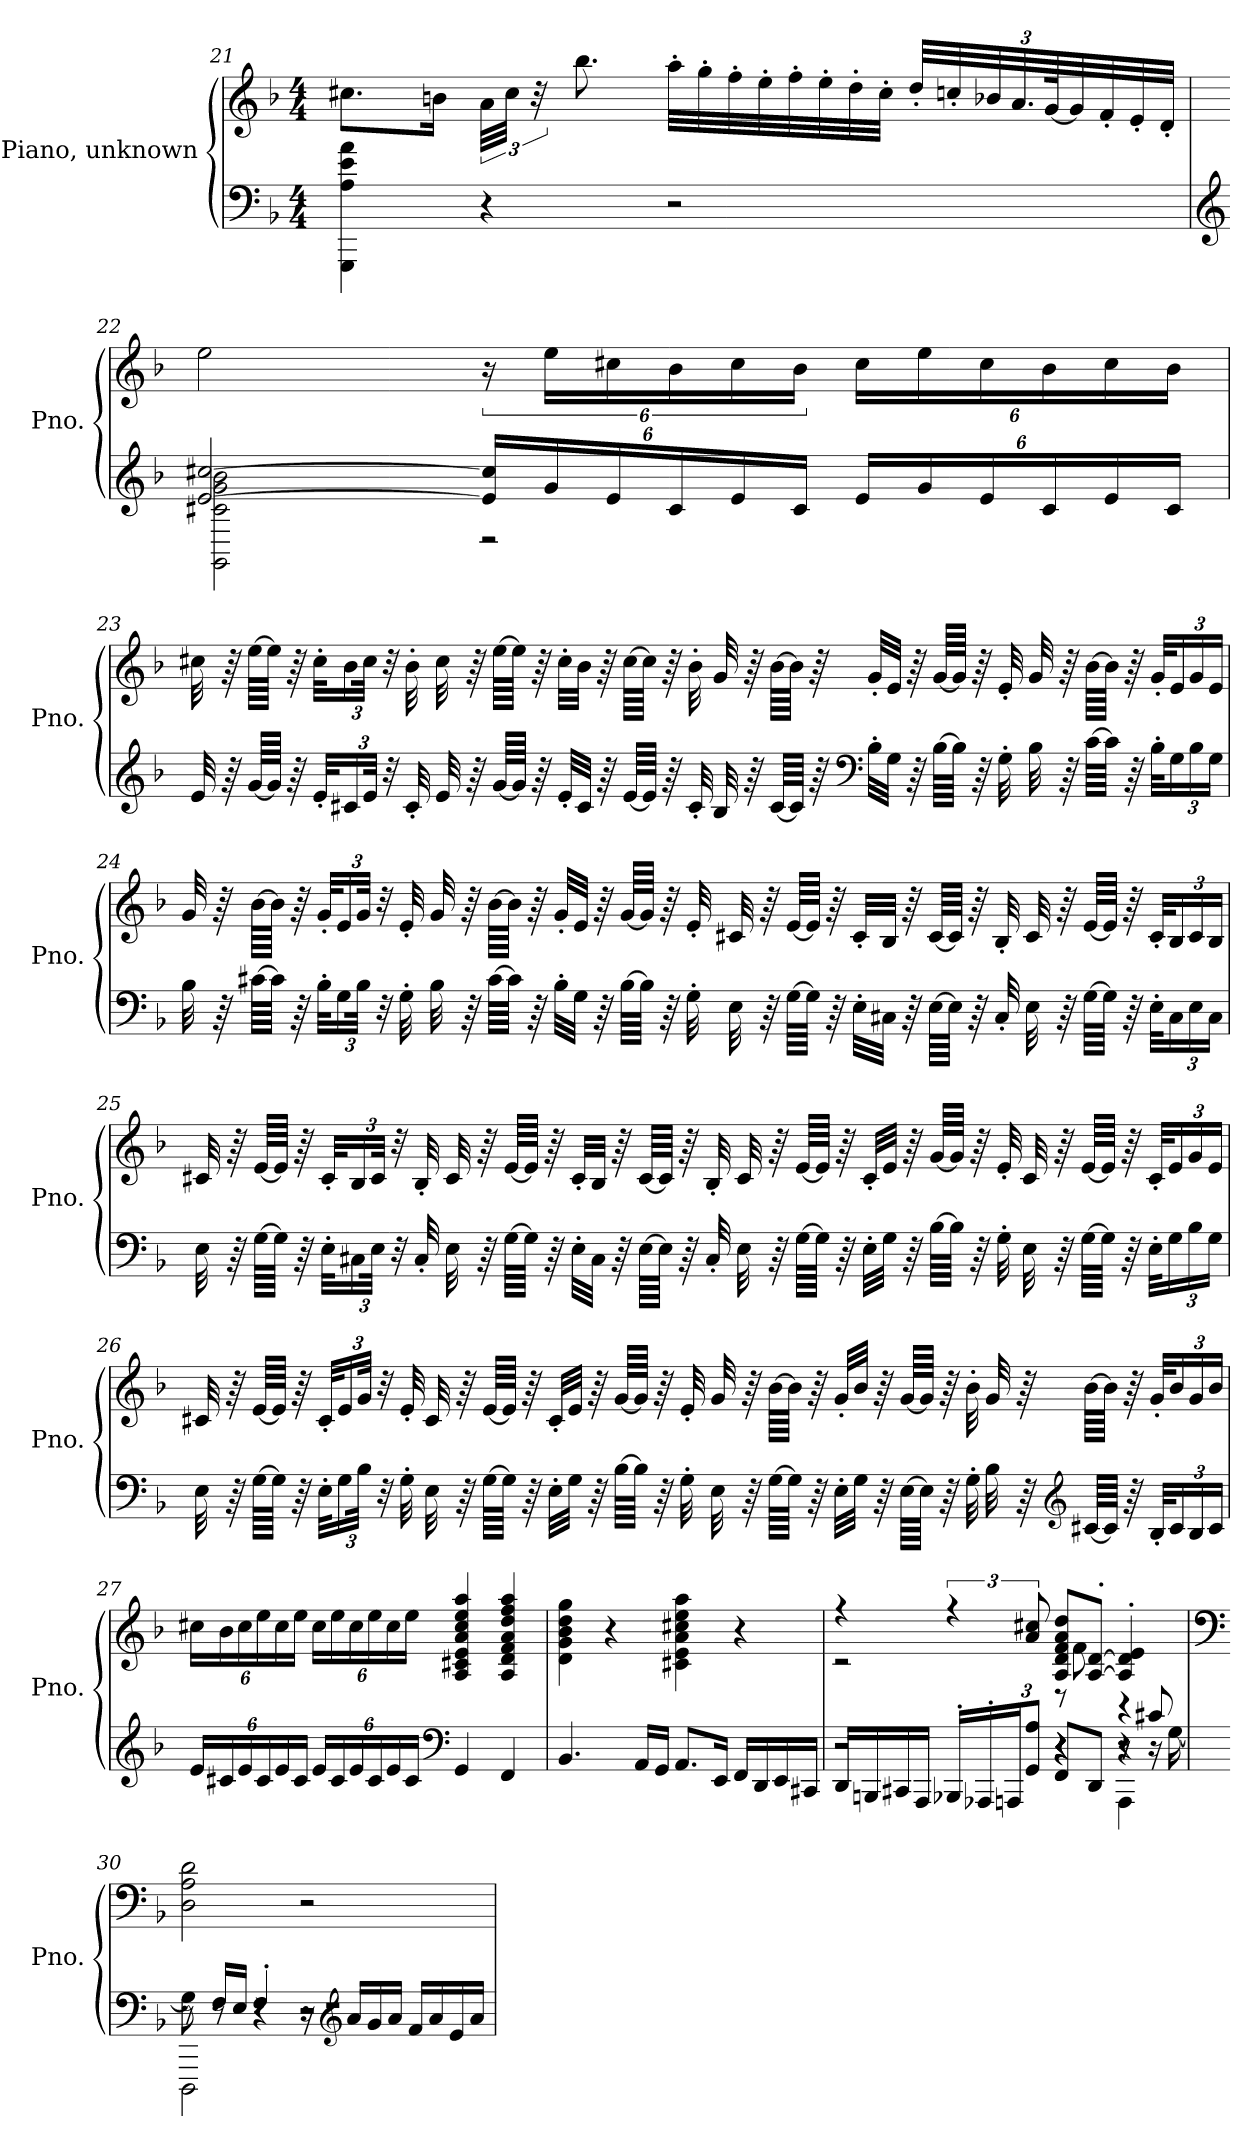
**kern	**kern
*part1	*part1
*staff2	*staff1
*I"Piano, unknown	*
*I'Pno.	*
!!LO:LB:g=z
*clefF4	*clefG2
*k[b-]	*k[b-]
*M4/4	*M4/4
=21	=21
4GGG\ 4A\ 4e\ 4a\	8.cc#X\L
.	16bn\Jk
4r	48a\LLL
.	48cc#\JJJ
.	48r
.	8.bb-\
2r	32aa'\LLL
.	32gg'\
.	32ff'\
.	32ee'\
.	32ff'\
.	32ee'\
.	32dd'\
.	32cc#'\JJJ
.	32dd'/LLL
.	32ccn'/
*	*Xbrackettup
.	48b-X/
.	48.a/
.	[96g/K
.	32g/]
.	32f'/
.	32e'/
.	32d'/JJJ
=22	=22
*clefG2	*
*^	*
[2e/ [2cc#X/	2GG\ 2c#X\ 2g\ 2b-\	2ee\
*Xbrackettup	*	*brackettup
24e/] 24cc#/]LL	2r	24r
24g/	.	24ee\LL
24e/	.	24cc#X\
*	*	*Xbrackettup
24c#/	.	24b-\
24e/	.	24cc#\
24c#/JJ	.	24b-\JJ
24e/LL	.	24cc#\LL
24g/	.	24ee\
24e/	.	24cc#\
24c#/	.	24b-\
24e/	.	24cc#\
24c#/JJ	.	24b-\JJ
*v	*v	*
!!LO:LB:g=z
=23	=23
32e/	32cc#X\
64r	64r
[64g/LLLL	[64ee\LLLL
64g/JJJJ]	64ee\JJJJ]
64r	64r
32e'/KLL	32cc#'\KLL
24c#X/	24b-\
48e/JJk	48cc#\JJk
32r	32r
32c#'/	32b-'\
32e/	32cc#\
64r	64r
[64g/LLLL	[64ee\LLLL
64g/JJJJ]	64ee\JJJJ]
64r	64r
32e'/LLL	32cc#'\LLL
32c#/JJJ	32b-\JJJ
64r	64r
[64e/LLLL	[64cc#\LLLL
64e/JJJJ]	64cc#\JJJJ]
64r	64r
32c#'/	32b-'\
32B-/	32g/
64r	64r
[64c#/LLLL	[64b-\LLLL
64c#/JJJJ]	64b-\JJJJ]
64r	64r
*clefF4	*
32B-'\LLL	32g'/LLL
32G\JJJ	32e/JJJ
64r	64r
[64B-\LLLL	[64g/LLLL
64B-\JJJJ]	64g/JJJJ]
64r	64r
32G'\	32e'/
32B-\	32g/
64r	64r
[64c#\LLLL	[64b-\LLLL
64c#\JJJJ]	64b-\JJJJ]
64r	64r
32B-'\KLL	32g'/KLL
24G\	24e/
24B-\	24g/
24G\JJ	24e/JJ
!!LO:LB:g=z
=24	=24
32B-\	32g/
64r	64r
[64c#X\LLLL	[64b-\LLLL
64c#\JJJJ]	64b-\JJJJ]
64r	64r
32B-'\KLL	32g'/KLL
24G\	24e/
48B-\JJk	48g/JJk
32r	32r
32G'\	32e'/
32B-\	32g/
64r	64r
[64c#\LLLL	[64b-\LLLL
64c#\JJJJ]	64b-\JJJJ]
64r	64r
32B-'\LLL	32g'/LLL
32G\JJJ	32e/JJJ
64r	64r
[64B-\LLLL	[64g/LLLL
64B-\JJJJ]	64g/JJJJ]
64r	64r
32G'\	32e'/
32E\	32c#X/
64r	64r
[64G\LLLL	[64e/LLLL
64G\JJJJ]	64e/JJJJ]
64r	64r
32E'\LLL	32c#'/LLL
32C#X\JJJ	32B-/JJJ
64r	64r
[64E\LLLL	[64c#/LLLL
64E\JJJJ]	64c#/JJJJ]
64r	64r
32C#'/	32B-'/
32E\	32c#/
64r	64r
[64G\LLLL	[64e/LLLL
64G\JJJJ]	64e/JJJJ]
64r	64r
32E'\KLL	32c#'/KLL
24C#\	24B-/
24E\	24c#/
24C#\JJ	24B-/JJ
!!LO:LB:g=z
=25	=25
32E\	32c#X/
64r	64r
[64G\LLLL	[64e/LLLL
64G\JJJJ]	64e/JJJJ]
64r	64r
32E'\KLL	32c#'/KLL
24C#X\	24B-/
48E\JJk	48c#/JJk
32r	32r
32C#'/	32B-'/
32E\	32c#/
64r	64r
[64G\LLLL	[64e/LLLL
64G\JJJJ]	64e/JJJJ]
64r	64r
32E'\LLL	32c#'/LLL
32C#\JJJ	32B-/JJJ
64r	64r
[64E\LLLL	[64c#/LLLL
64E\JJJJ]	64c#/JJJJ]
64r	64r
32C#'/	32B-'/
32E\	32c#/
64r	64r
[64G\LLLL	[64e/LLLL
64G\JJJJ]	64e/JJJJ]
64r	64r
32E'\LLL	32c#'/LLL
32G\JJJ	32e/JJJ
64r	64r
[64B-\LLLL	[64g/LLLL
64B-\JJJJ]	64g/JJJJ]
64r	64r
32G'\	32e'/
32E\	32c#/
64r	64r
[64G\LLLL	[64e/LLLL
64G\JJJJ]	64e/JJJJ]
64r	64r
32E'\KLL	32c#'/KLL
24G\	24e/
24B-\	24g/
24G\JJ	24e/JJ
!!LO:LB:g=z
=26	=26
32E\	32c#X/
64r	64r
[64G\LLLL	[64e/LLLL
64G\JJJJ]	64e/JJJJ]
64r	64r
32E'\KLL	32c#'/KLL
24G\	24e/
48B-\JJk	48g/JJk
32r	32r
32G'\	32e'/
32E\	32c#/
64r	64r
[64G\LLLL	[64e/LLLL
64G\JJJJ]	64e/JJJJ]
64r	64r
32E'\LLL	32c#'/LLL
32G\JJJ	32e/JJJ
64r	64r
[64B-\LLLL	[64g/LLLL
64B-\JJJJ]	64g/JJJJ]
64r	64r
32G'\	32e'/
32E\	32g/
64r	64r
[64G\LLLL	[64b-\LLLL
64G\JJJJ]	64b-\JJJJ]
64r	64r
32E'\LLL	32g'/LLL
32G\JJJ	32b-/JJJ
64r	64r
[64E\LLLL	[64g/LLLL
64E\JJJJ]	64g/JJJJ]
64r	64r
32G'\	32b-'\
32B-\	32g/
64r	64r
*clefG2	*
[64c#X/LLLL	[64b-\LLLL
64c#/JJJJ]	64b-\JJJJ]
64r	64r
32B-'/KLL	32g'/KLL
24c#/	24b-/
24B-/	24g/
24c#/JJ	24b-/JJ
!!LO:PB:g=z
=27	=27
24e/LL	24cc#X\LL
24c#X/	24b-\
24e/	24cc#\
24c#/	24ee\
24e/	24cc#\
24c#/JJ	24ee\JJ
24e/LL	24cc#\LL
24c#/	24ee\
24e/	24cc#\
24c#/	24ee\
24e/	24cc#\
24c#/JJ	24ee\JJ
*clefF4	*
4GG/	4A/ 4c#X/ 4e/ 4a/ 4cc#/ 4ee/ 4aa/
4FF/	4A/ 4d/ 4f/ 4a/ 4dd/ 4ff/ 4aa/
=28	=28
4.BB-/	4d\ 4g\ 4b-\ 4dd\ 4gg\
.	4r
16AA/LL	.
16GG/JJ	.
8.AA/L	4c#X\ 4e\ 4a\ 4cc#X\ 4ee\ 4aa\
16EE/Jk	.
16FF/LL	4r
16DD/	.
16EE/	.
16CC#X/JJ	.
!!LO:LB:g=z
=29	=29
*^	*^
*	*^	*	*
*	*	*^	*	*
2r	2r	16DD/LL	2r	4r	2r
.	.	16BBBn/	.	.	.
.	.	16CC#X/	.	.	.
.	.	16AAA/JJ	.	.	.
*	*	*	*	*brackettup	*
.	.	16BBB-X'/LL	.	6r	.
.	.	16AAA-X'/	.	.	.
.	.	24AAAn/J	.	.	.
.	.	12GG/ 12A/J	.	12a/ 12cc#X/	.
4r	4r	8FF/L	4r	8A/ 8d/ 8f/ 8a/ 8dd/L	8r
.	.	8DD/J	.	[8A/' [8d/'J	8f\
8r	8r	4r	4AAA\	4A/]' 4d/]' 4e/'	4r
8c#X/	16r	.	.	.	.
.	[16G\	.	.	.	.
*	*	*	*	*v	*v
=30	=30	=30	=30	=30
*	*	*	*	*clefF4
1r	8G\]	8r	2DDD\	2D\ 2A\ 2d\
.	8r	16F/LL	.	.
.	.	16E/JJ	.	.
.	4r	4F'/	.	.
.	2r	16r	2r	2r
*clefG2	*	*	*	*
.	.	16a/LL	.	.
.	.	16g/	.	.
.	.	16a/JJ	.	.
.	.	16f/LL	.	.
.	.	16a/	.	.
.	.	16e/	.	.
.	.	16a/JJ	.	.
*v	*v	*v	*v	*
=	=
*-	*-
